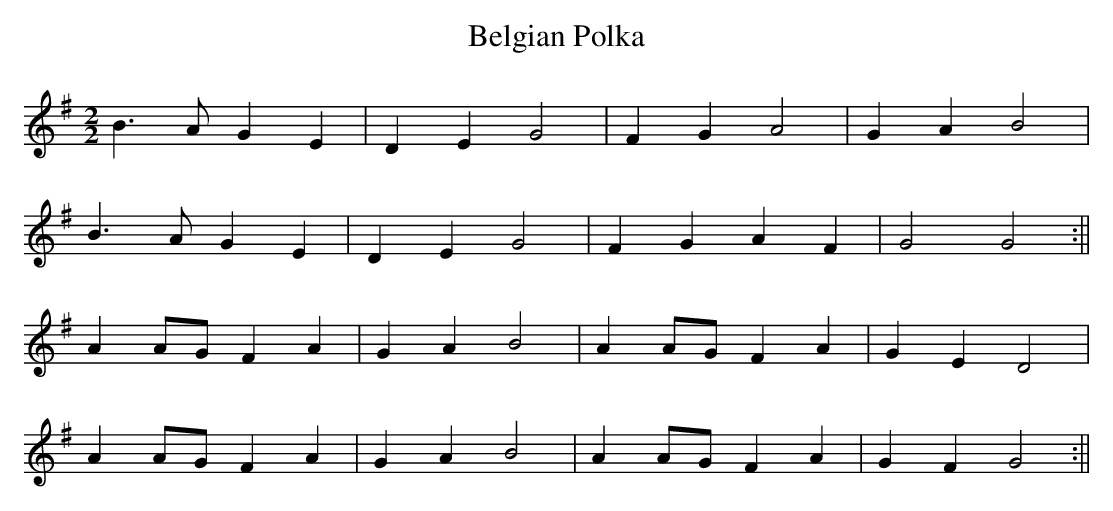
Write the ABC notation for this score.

X:1
T:Belgian Polka
M:2/2
L:1/8
K:G
B3 A  G2 E2 | D2 E2 G4 | F2 G2 A4    | G2 A2 B4   |
B3 A  G2 E2 | D2 E2 G4 | F2 G2 A2 F2 | G4 G4    :||
A2 AG F2 A2 | G2 A2 B4 | A2 AG F2 A2 | G2 E2 D4   |
A2 AG F2 A2 | G2 A2 B4 | A2 AG F2 A2 | G2 F2 G4 :||
